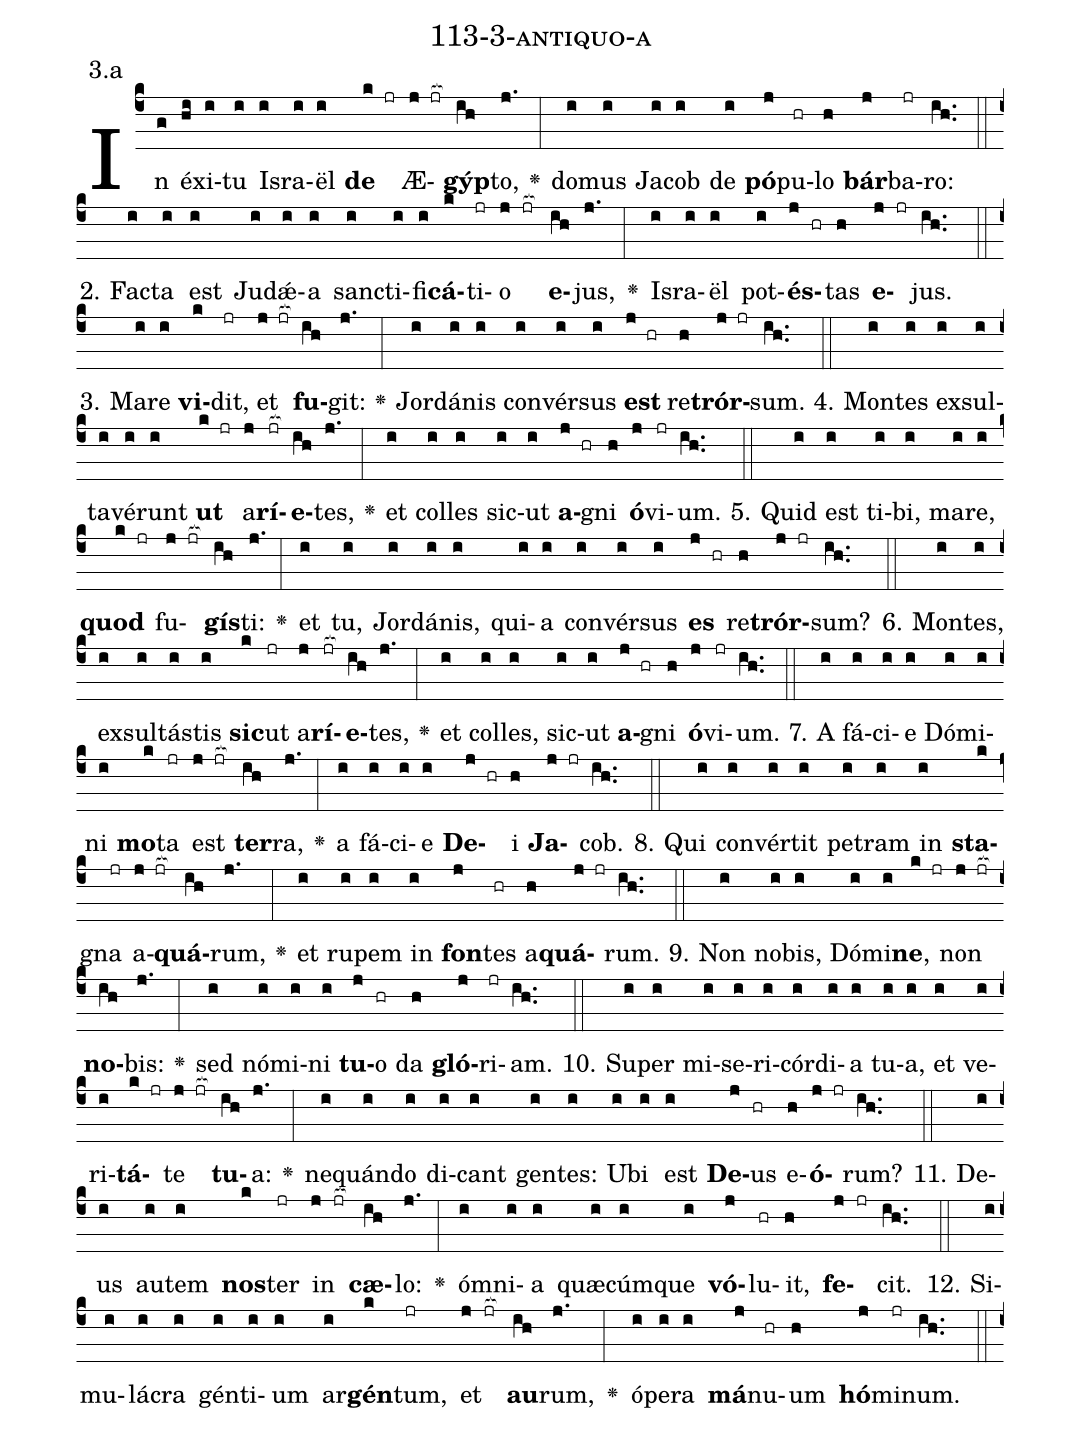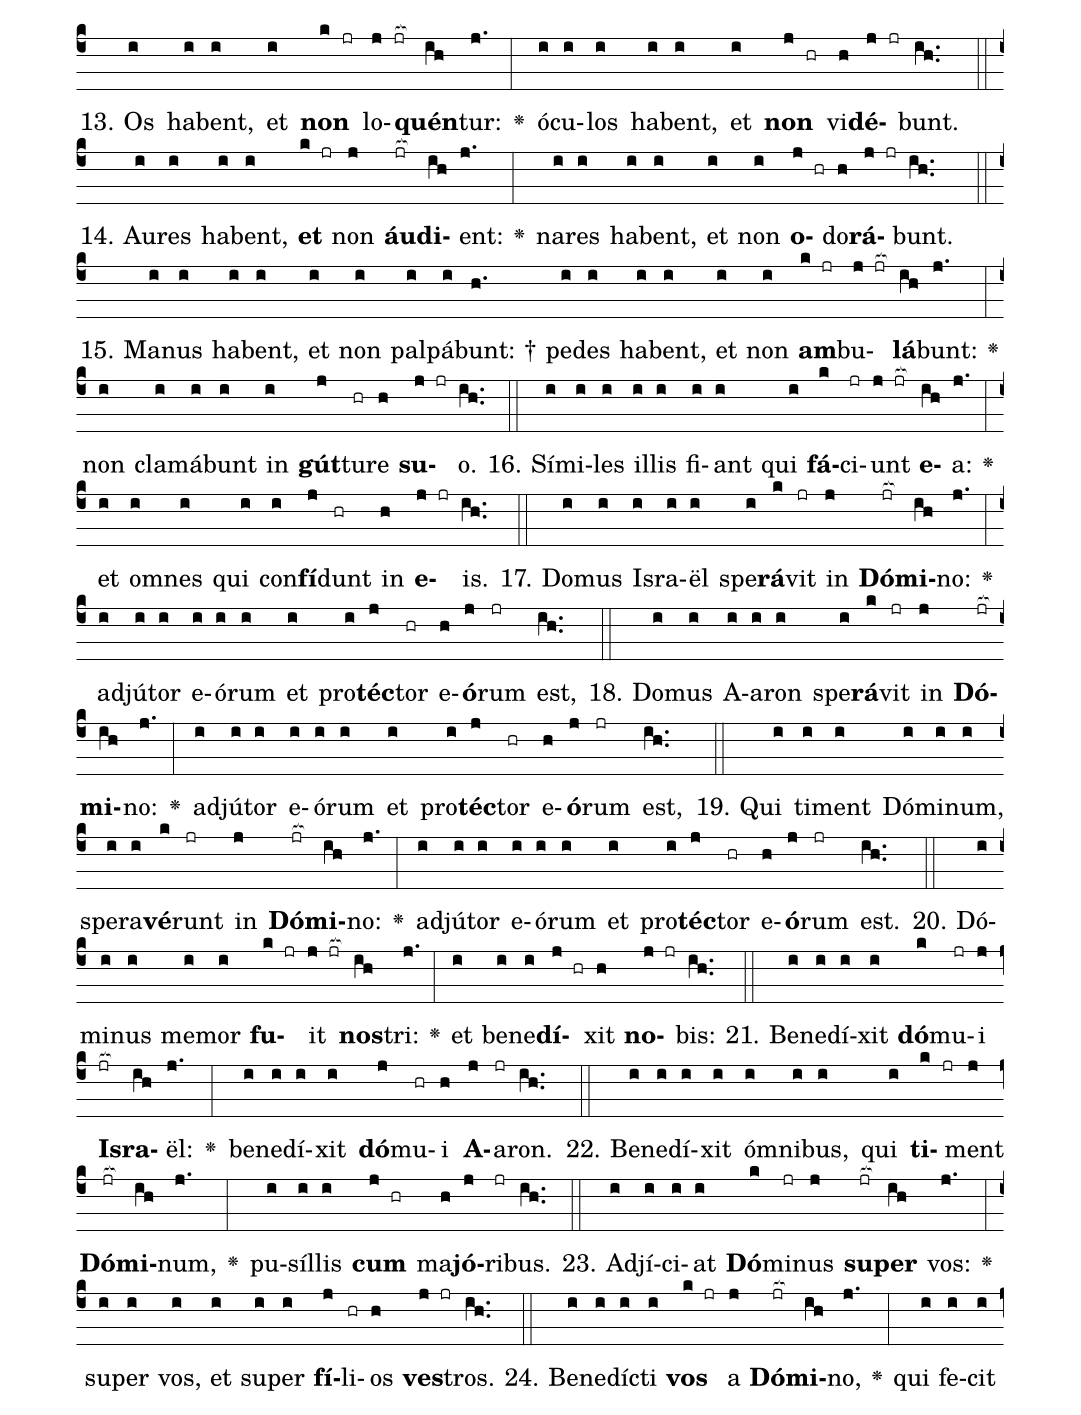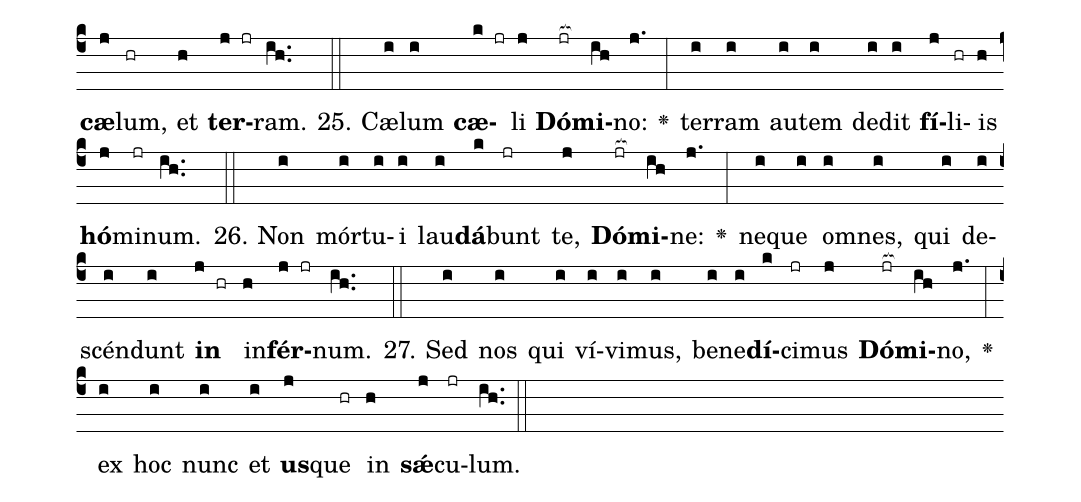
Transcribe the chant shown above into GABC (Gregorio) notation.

name: 113-3-antiquo-a;
annotation: 3.a;
%%
(c4)In(g) éx(hi)i(i)tu(i) Is(i)ra(i)ël(i) <b>de</b>(k jr) Æ(j jr[ocb:1{])<b>gýp</b>(ih[ocb:0}])to,(j.) <v>\greheightstar</v>(:) do(i)mus(i) Ja(i)cob(i) de(i) <b>pó</b>(j)pu(hr)lo(h) <b>bár</b>(j)ba(jr)ro:(ih..) (::)
2. Fac(i)ta(i) est(i) Ju(i)dǽ(i)a(i) sanc(i)ti(i)fi(i)<b>cá</b>(k)ti(jr)o(j jr[ocb:1{]) <b>e</b>(ih[ocb:0}])jus,(j.) <v>\greheightstar</v>(:) Is(i)ra(i)ël(i) pot(i)<b>és</b>(j hr)tas(h) <b>e</b>(j jr)jus.(ih..) (::)
3. Ma(i)re(i) <b>vi</b>(k)dit,(jr) et(j jr[ocb:1{]) <b>fu</b>(ih[ocb:0}])git:(j.) <v>\greheightstar</v>(:) Jor(i)dá(i)nis(i) con(i)vér(i)sus(i) <b>est</b>(j hr) re(h)<b>trór</b>(j jr)sum.(ih..) (::)
4. Mon(i)tes(i) ex(i)sul(i)ta(i)vé(i)runt(i) <b>ut</b>(k jr) a(j)<b>rí</b>(jr[ocb:1{])<b>e</b>(ih[ocb:0}])tes,(j.) <v>\greheightstar</v>(:) et(i) col(i)les(i) sic(i)ut(i) <b>a</b>(j hr)gni(h) <b>ó</b>(j)vi(jr)um.(ih..) (::)
5. Quid(i) est(i) ti(i)bi,(i) ma(i)re,(i) <b>quod</b>(k jr) fu(j jr[ocb:1{])<b>gís</b>(ih[ocb:0}])ti:(j.) <v>\greheightstar</v>(:) et(i) tu,(i) Jor(i)dá(i)nis,(i) qui(i)a(i) con(i)vér(i)sus(i) <b>es</b>(j hr) re(h)<b>trór</b>(j jr)sum?(ih..) (::)
6. Mon(i)tes,(i) ex(i)sul(i)tás(i)tis(i) <b>sic</b>(k)ut(jr) a(j)<b>rí</b>(jr[ocb:1{])<b>e</b>(ih[ocb:0}])tes,(j.) <v>\greheightstar</v>(:) et(i) col(i)les,(i) sic(i)ut(i) <b>a</b>(j hr)gni(h) <b>ó</b>(j)vi(jr)um.(ih..) (::)
7. A(i) fá(i)ci(i)e(i) Dó(i)mi(i)ni(i) <b>mo</b>(k)ta(jr) est(j jr[ocb:1{]) <b>ter</b>(ih[ocb:0}])ra,(j.) <v>\greheightstar</v>(:) a(i) fá(i)ci(i)e(i) <b>De</b>(j hr)i(h) <b>Ja</b>(j jr)cob.(ih..) (::)
8. Qui(i) con(i)vér(i)tit(i) pe(i)tram(i) in(i) <b>sta</b>(k)gna(jr) a(j jr[ocb:1{])<b>quá</b>(ih[ocb:0}])rum,(j.) <v>\greheightstar</v>(:) et(i) ru(i)pem(i) in(i) <b>fon</b>(j)tes(hr) a(h)<b>quá</b>(j jr)rum.(ih..) (::)
9. Non(i) no(i)bis,(i) Dó(i)mi(i)<b>ne</b>,(k jr) non(j jr[ocb:1{]) <b>no</b>(ih[ocb:0}])bis:(j.) <v>\greheightstar</v>(:) sed(i) nó(i)mi(i)ni(i) <b>tu</b>(j)o(hr) da(h) <b>gló</b>(j)ri(jr)am.(ih..) (::)
10. Su(i)per(i) mi(i)se(i)ri(i)cór(i)di(i)a(i) tu(i)a,(i) et(i) ve(i)ri(i)<b>tá</b>(k jr)te(j jr[ocb:1{]) <b>tu</b>(ih[ocb:0}])a:(j.) <v>\greheightstar</v>(:) ne(i)quán(i)do(i) di(i)cant(i) gen(i)tes:(i) U(i)bi(i) est(i) <b>De</b>(j)us(hr) e(h)<b>ó</b>(j jr)rum?(ih..) (::)
11. De(i)us(i) au(i)tem(i) <b>nos</b>(k)ter(jr) in(j jr[ocb:1{]) <b>cæ</b>(ih[ocb:0}])lo:(j.) <v>\greheightstar</v>(:) óm(i)ni(i)a(i) quæ(i)cúm(i)que(i) <b>vó</b>(j)lu(hr)it,(h) <b>fe</b>(j jr)cit.(ih..) (::)
12. Si(i)mu(i)lá(i)cra(i) gén(i)ti(i)um(i) ar(i)<b>gén</b>(k)tum,(jr) et(j jr[ocb:1{]) <b>au</b>(ih[ocb:0}])rum,(j.) <v>\greheightstar</v>(:) ó(i)pe(i)ra(i) <b>má</b>(j)nu(hr)um(h) <b>hó</b>(j)mi(jr)num.(ih..) (::)
13. Os(i) ha(i)bent,(i) et(i) <b>non</b>(k jr) lo(j jr[ocb:1{])<b>quén</b>(ih[ocb:0}])tur:(j.) <v>\greheightstar</v>(:) ó(i)cu(i)los(i) ha(i)bent,(i) et(i) <b>non</b>(j hr) vi(h)<b>dé</b>(j jr)bunt.(ih..) (::)
14. Au(i)res(i) ha(i)bent,(i) <b>et</b>(k jr) non(j) <b>áu</b>(jr[ocb:1{])<b>di</b>(ih[ocb:0}])ent:(j.) <v>\greheightstar</v>(:) na(i)res(i) ha(i)bent,(i) et(i) non(i) <b>o</b>(j hr)do(h)<b>rá</b>(j jr)bunt.(ih..) (::)
15. Ma(i)nus(i) ha(i)bent,(i) et(i) non(i) pal(i)pá(i)bunt: †(h.) pe(i)des(i) ha(i)bent,(i) et(i) non(i) <b>am</b>(k jr)bu(j jr[ocb:1{])<b>lá</b>(ih[ocb:0}])bunt:(j.) <v>\greheightstar</v>(:) non(i) cla(i)má(i)bunt(i) in(i) <b>gút</b>(j)tu(hr)re(h) <b>su</b>(j jr)o.(ih..) (::)
16. Sí(i)mi(i)les(i) il(i)lis(i) fi(i)ant(i) qui(i) <b>fá</b>(k)ci(jr)unt(j jr[ocb:1{]) <b>e</b>(ih[ocb:0}])a:(j.) <v>\greheightstar</v>(:) et(i) om(i)nes(i) qui(i) con(i)<b>fí</b>(j)dunt(hr) in(h) <b>e</b>(j jr)is.(ih..) (::)
17. Do(i)mus(i) Is(i)ra(i)ël(i) spe(i)<b>rá</b>(k)vit(jr) in(j) <b>Dó</b>(jr[ocb:1{])<b>mi</b>(ih[ocb:0}])no:(j.) <v>\greheightstar</v>(:) ad(i)jú(i)tor(i) e(i)ó(i)rum(i) et(i) pro(i)<b>téc</b>(j)tor(hr) e(h)<b>ó</b>(j)rum(jr) est,(ih..) (::)
18. Do(i)mus(i) A(i)a(i)ron(i) spe(i)<b>rá</b>(k)vit(jr) in(j) <b>Dó</b>(jr[ocb:1{])<b>mi</b>(ih[ocb:0}])no:(j.) <v>\greheightstar</v>(:) ad(i)jú(i)tor(i) e(i)ó(i)rum(i) et(i) pro(i)<b>téc</b>(j)tor(hr) e(h)<b>ó</b>(j)rum(jr) est,(ih..) (::)
19. Qui(i) ti(i)ment(i) Dó(i)mi(i)num,(i) spe(i)ra(i)<b>vé</b>(k)runt(jr) in(j) <b>Dó</b>(jr[ocb:1{])<b>mi</b>(ih[ocb:0}])no:(j.) <v>\greheightstar</v>(:) ad(i)jú(i)tor(i) e(i)ó(i)rum(i) et(i) pro(i)<b>téc</b>(j)tor(hr) e(h)<b>ó</b>(j)rum(jr) est.(ih..) (::)
20. Dó(i)mi(i)nus(i) me(i)mor(i) <b>fu</b>(k jr)it(j jr[ocb:1{]) <b>nos</b>(ih[ocb:0}])tri:(j.) <v>\greheightstar</v>(:) et(i) be(i)ne(i)<b>dí</b>(j hr)xit(h) <b>no</b>(j jr)bis:(ih..) (::)
21. Be(i)ne(i)dí(i)xit(i) <b>dó</b>(k)mu(jr)i(j) <b>Is</b>(jr[ocb:1{])<b>ra</b>(ih[ocb:0}])ël:(j.) <v>\greheightstar</v>(:) be(i)ne(i)dí(i)xit(i) <b>dó</b>(j)mu(hr)i(h) <b>A</b>(j)a(jr)ron.(ih..) (::)
22. Be(i)ne(i)dí(i)xit(i) óm(i)ni(i)bus,(i) qui(i) <b>ti</b>(k jr)ment(j) <b>Dó</b>(jr[ocb:1{])<b>mi</b>(ih[ocb:0}])num,(j.) <v>\greheightstar</v>(:) pu(i)síl(i)lis(i) <b>cum</b>(j hr) ma(h)<b>jó</b>(j)ri(jr)bus.(ih..) (::)
23. Ad(i)jí(i)ci(i)at(i) <b>Dó</b>(k)mi(jr)nus(j) <b>su</b>(jr[ocb:1{])<b>per</b>(ih[ocb:0}]) vos:(j.) <v>\greheightstar</v>(:) su(i)per(i) vos,(i) et(i) su(i)per(i) <b>fí</b>(j)li(hr)os(h) <b>ves</b>(j jr)tros.(ih..) (::)
24. Be(i)ne(i)díc(i)ti(i) <b>vos</b>(k jr) a(j) <b>Dó</b>(jr[ocb:1{])<b>mi</b>(ih[ocb:0}])no,(j.) <v>\greheightstar</v>(:) qui(i) fe(i)cit(i) <b>cæ</b>(j)lum,(hr) et(h) <b>ter</b>(j jr)ram.(ih..) (::)
25. Cæ(i)lum(i) <b>cæ</b>(k jr)li(j) <b>Dó</b>(jr[ocb:1{])<b>mi</b>(ih[ocb:0}])no:(j.) <v>\greheightstar</v>(:) ter(i)ram(i) au(i)tem(i) de(i)dit(i) <b>fí</b>(j)li(hr)is(h) <b>hó</b>(j)mi(jr)num.(ih..) (::)
26. Non(i) mór(i)tu(i)i(i) lau(i)<b>dá</b>(k)bunt(jr) te,(j) <b>Dó</b>(jr[ocb:1{])<b>mi</b>(ih[ocb:0}])ne:(j.) <v>\greheightstar</v>(:) ne(i)que(i) om(i)nes,(i) qui(i) de(i)scén(i)dunt(i) <b>in</b>(j hr) in(h)<b>fér</b>(j jr)num.(ih..) (::)
27. Sed(i) nos(i) qui(i) ví(i)vi(i)mus,(i) be(i)ne(i)<b>dí</b>(k)ci(jr)mus(j) <b>Dó</b>(jr[ocb:1{])<b>mi</b>(ih[ocb:0}])no,(j.) <v>\greheightstar</v>(:) ex(i) hoc(i) nunc(i) et(i) <b>us</b>(j)que(hr) in(h) <b>sǽ</b>(j)cu(jr)lum.(ih..) (::)
